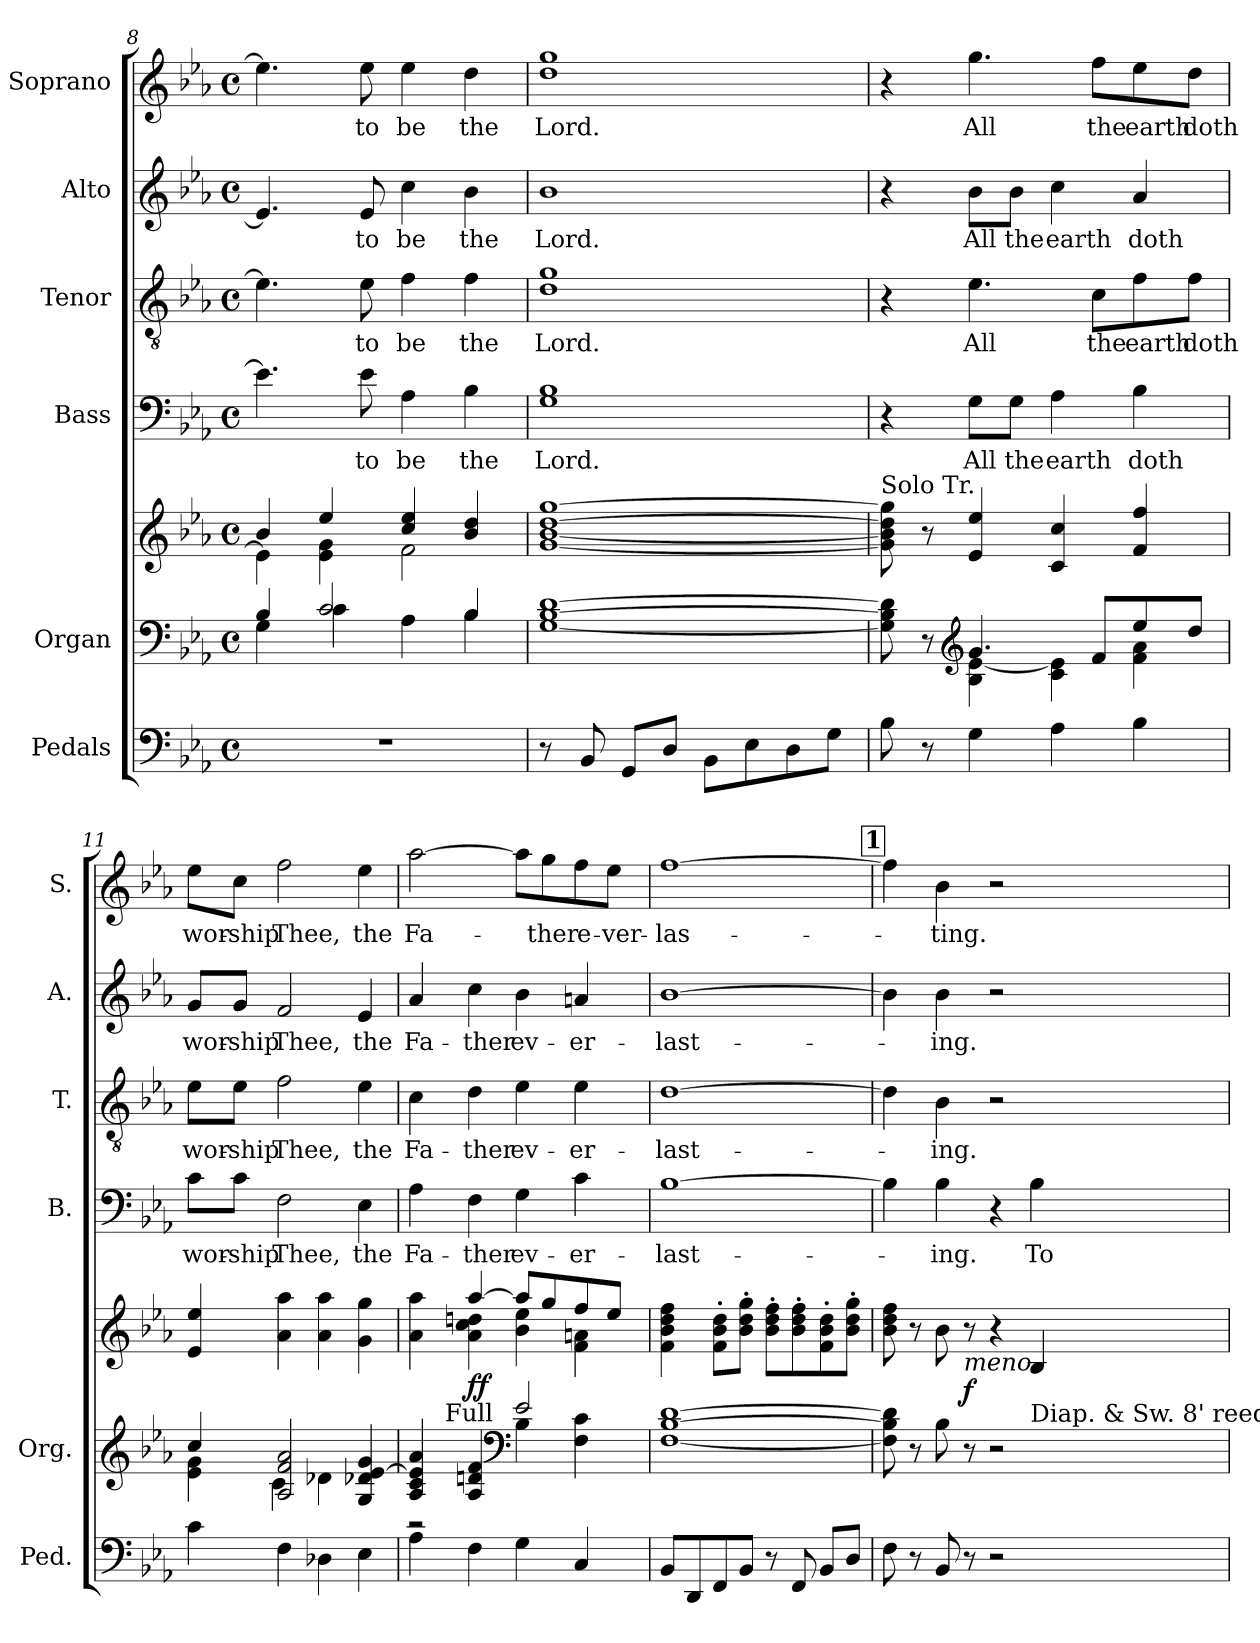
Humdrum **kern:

**kern	**kern	**kern	**dynam	**kern	**text	**kern	**text	**kern	**text	**kern	**text
*part6	*part5	*part5	*part5	*part4	*part4	*part3	*part3	*part2	*part2	*part1	*part1
*staff7	*staff6	*staff5	*staff5/6	*staff4	*staff4	*staff3	*staff3	*staff2	*staff2	*staff1	*staff1
*I"Pedals	*I"Organ	*	*	*I"Bass	*	*I"Tenor	*	*I"Alto	*	*I"Soprano	*
*I'Ped.	*I'Org.	*	*	*I'B.	*	*I'T.	*	*I'A.	*	*I'S.	*
*clefF4	*clefF4	*clefG2	*	*clefF4	*	*clefGv2	*	*clefG2	*	*clefG2	*
*	*	*	*	*	*	*ITrd7c12	*	*	*	*	*
*k[b-e-a-]	*k[b-e-a-]	*k[b-e-a-]	*	*k[b-e-a-]	*	*k[b-e-a-]	*	*k[b-e-a-]	*	*k[b-e-a-]	*
*E-:	*E-:	*E-:	*	*E-:	*	*E-:	*	*E-:	*	*E-:	*
*M4/4	*M4/4	*M4/4	*	*M4/4	*	*M4/4	*	*M4/4	*	*M4/4	*
*met(c)	*met(c)	*met(c)	*	*met(c)	*	*met(c)	*	*met(c)	*	*met(c)	*
=8	=8	=8	=8	=8	=8	=8	=8	=8	=8	=8	=8
*	*^	*^	*	*	*	*	*	*	*	*	*
1r	4B-i/	4Gi\	4b-i/	4e-i\]	.	4.e-i\]	.	4.E-i\]	.	4.e-i/]	.	4.ee-i\]	.
.	2ci/	4ci\	4ee-i/	4e-i\ 4gi	.	.	.	.	.	.	.	.	.
!	!	!	!	!	!	!	!LO:LY:b:color=#000000	!	!	!	!	!	!
!	!	!	!	!	!	!	!	!	!LO:LY:b:color=#000000	!	!	!	!
!	!	!	!	!	!	!	!	!	!	!	!LO:LY:b:color=#000000	!	!
!	!	!	!	!	!	!	!	!	!	!	!	!	!LO:LY:b:color=#000000
.	.	.	.	.	.	8e-i\	to	8E-i\	to	8e-i/	to	8ee-i\	to
!	!	!	!	!	!	!	!LO:LY:b:color=#000000	!	!	!	!	!	!
!	!	!	!	!	!	!	!	!	!LO:LY:b:color=#000000	!	!	!	!
!	!	!	!	!	!	!	!	!	!	!	!LO:LY:b:color=#000000	!	!
!	!	!	!	!	!	!	!	!	!	!	!	!	!LO:LY:b:color=#000000
.	.	4A-i\	4cci/ 4ee-i	2fi\	.	4A-i\	be	4Fi\	be	4cci\	be	4ee-i\	be
!	!	!	!	!	!	!	!LO:LY:b:color=#000000	!	!	!	!	!	!
!	!	!	!	!	!	!	!	!	!LO:LY:b:color=#000000	!	!	!	!
!	!	!	!	!	!	!	!	!	!	!	!LO:LY:b:color=#000000	!	!
!	!	!	!	!	!	!	!	!	!	!	!	!	!LO:LY:b:color=#000000
.	4B-i/	4B-i\	4b-i/ 4ddi	.	.	4B-i\	the	4Fi\	the	4b-i\	the	4ddi\	the
*	*v	*v	*	*	*	*	*	*	*	*	*	*	*
*	*	*v	*v	*	*	*	*	*	*	*	*	*
=9	=9	=9	=9	=9	=9	=9	=9	=9	=9	=9	=9
*	*^	*	*	*	*	*	*	*	*	*	*
!	!	!	!	!	!	!LO:LY:b:color=#000000	!	!	!	!	!	!
*	*v	*v	*	*	*	*	*	*	*	*	*	*
*	*^	*	*	*	*	*	*	*	*	*	*
!	!	!	!	!	!	!	!	!LO:LY:b:color=#000000	!	!	!	!
*	*v	*v	*	*	*	*	*	*	*	*	*	*
*	*^	*	*	*	*	*	*	*	*	*	*
!	!	!	!	!	!	!	!	!	!	!LO:LY:b:color=#000000	!	!
*	*v	*v	*	*	*	*	*	*	*	*	*	*
*	*^	*	*	*	*	*	*	*	*	*	*
!	!	!	!	!	!	!	!	!	!	!	!	!LO:LY:b:color=#000000
*	*v	*v	*	*	*	*	*	*	*	*	*	*
8r	[1Gi [1B-i [1di	[1gi [1b-i [1ddi [1ggi	.	1Gi 1B-i	Lord.	1Di 1Gi	Lord.	1b-i	Lord.	1ddi 1ggi	Lord.
8BB-i/	.	.	.	.	.	.	.	.	.	.	.
8GGi/L	.	.	.	.	.	.	.	.	.	.	.
8Di/J	.	.	.	.	.	.	.	.	.	.	.
8BB-i\L	.	.	.	.	.	.	.	.	.	.	.
8E-i\	.	.	.	.	.	.	.	.	.	.	.
8Di\	.	.	.	.	.	.	.	.	.	.	.
8Gi\J	.	.	.	.	.	.	.	.	.	.	.
=10	=10	=10	=10	=10	=10	=10	=10	=10	=10	=10	=10
*	*^	*	*	*	*	*	*	*	*	*	*
!	!	!	!LO:TX:a:t=Solo Tr.	!	!	!	!	!	!	!	!	!
8B-i\	8Gi\] 8B-i] 8di]	4ryy	8gi\] 8b-i] 8ddi] 8ggi]	.	4r	.	4r	.	4r	.	4r	.
8r	8r	.	8r	.	.	.	.	.	.	.	.	.
*	*clefG2	*	*	*	*	*	*	*	*	*	*	*
!	!	!	!	!	!	!LO:LY:b:color=#000000	!	!	!	!	!	!
!	!	!	!	!	!	!	!	!LO:LY:b:color=#000000	!	!	!	!
!	!	!	!	!	!	!	!	!	!	!LO:LY:b:color=#000000	!	!
!	!	!	!	!	!	!	!	!	!	!	!	!LO:LY:b:color=#000000
4Gi\	4.gi/	4B-i\ [4e-i	4e-i/ 4ee-i	.	8Gi\L	All	4.E-i\	All	8b-i\L	All	4.ggi\	All
!	!	!	!	!	!	!LO:LY:b:color=#000000	!	!	!	!	!	!
!	!	!	!	!	!	!	!	!	!	!LO:LY:b:color=#000000	!	!
.	.	.	.	.	8Gi\J	the	.	.	8b-i\J	the	.	.
!	!	!	!	!	!	!LO:LY:b:color=#000000	!	!	!	!	!	!
!	!	!	!	!	!	!	!	!	!	!LO:LY:b:color=#000000	!	!
4A-i\	.	4ci\ 4e-i]	4ci/ 4cci	.	4A-i\	earth	.	.	4cci\	earth	.	.
!	!	!	!	!	!	!	!	!LO:LY:b:color=#000000	!	!	!	!
!	!	!	!	!	!	!	!	!	!	!	!	!LO:LY:b:color=#000000
.	8fi/L	.	.	.	.	.	8Ci\L	the	.	.	8ffi\L	the
!	!	!	!	!	!	!LO:LY:b:color=#000000	!	!	!	!	!	!
!	!	!	!	!	!	!	!	!LO:LY:b:color=#000000	!	!	!	!
!	!	!	!	!	!	!	!	!	!	!LO:LY:b:color=#000000	!	!
!	!	!	!	!	!	!	!	!	!	!	!	!LO:LY:b:color=#000000
4B-i\	8ee-i/	4fi\ 4a-i	4fi/ 4ffi	.	4B-i\	doth	8Fi\	earth	4a-i/	doth	8ee-i\	earth
!	!	!	!	!	!	!	!	!LO:LY:b:color=#000000	!	!	!	!
!	!	!	!	!	!	!	!	!	!	!	!	!LO:LY:b:color=#000000
.	8ddi/J	.	.	.	.	.	8Fi\J	doth	.	.	8ddi\J	doth
=11	=11	=11	=11	=11	=11	=11	=11	=11	=11	=11	=11	=11
!	!	!	!	!	!	!LO:LY:b:color=#000000	!	!	!	!	!	!
!	!	!	!	!	!	!	!	!LO:LY:b:color=#000000	!	!	!	!
!	!	!	!	!	!	!	!	!	!	!LO:LY:b:color=#000000	!	!
!	!	!	!	!	!	!	!	!	!	!	!	!LO:LY:b:color=#000000
4ci\	4cci/	4e-i\ 4gi	4e-i/ 4ee-i	.	8ci\L	wor-	8E-i\L	wor-	8gi/L	wor-	8ee-i\L	wor-
!	!	!	!	!	!	!LO:LY:b:color=#000000	!	!	!	!	!	!
!	!	!	!	!	!	!	!	!LO:LY:b:color=#000000	!	!	!	!
!	!	!	!	!	!	!	!	!	!	!LO:LY:b:color=#000000	!	!
!	!	!	!	!	!	!	!	!	!	!	!	!LO:LY:b:color=#000000
.	.	.	.	.	8ci\J	-ship	8E-i\J	-ship	8gi/J	-ship	8cci\J	-ship
!	!	!	!	!	!	!LO:LY:b:color=#000000	!	!	!	!	!	!
!	!	!	!	!	!	!	!	!LO:LY:b:color=#000000	!	!	!	!
!	!	!	!	!	!	!	!	!	!	!LO:LY:b:color=#000000	!	!
!	!	!	!	!	!	!	!	!	!	!	!	!LO:LY:b:color=#000000
4Fi\	2A-i/ 2fi 2a-i	4ci\	4a-i\ 4aa-i	.	2Fi\	Thee,	2Fi\	Thee,	2fi/	Thee,	2ffi\	Thee,
4D-Xi\	.	4d-Xi\	4a-i\ 4aa-i	.	.	.	.	.	.	.	.	.
!	!	!	!	!	!	!LO:LY:b:color=#000000	!	!	!	!	!	!
!	!	!	!	!	!	!	!	!LO:LY:b:color=#000000	!	!	!	!
!	!	!	!	!	!	!	!	!	!	!LO:LY:b:color=#000000	!	!
!	!	!	!	!	!	!	!	!	!	!	!	!LO:LY:b:color=#000000
4E-i\	4Gi/ 4d-Xi [4e-i 4gi	4ryy	4gi\ 4ggi	.	4E-i\	the	4E-i\	the	4e-i/	the	4ee-i\	the
!!LO:PB:g=z
=12	=12	=12	=12	=12	=12	=12	=12	=12	=12	=12	=12	=12
*	*	*	*^	*	*	*	*	*	*	*	*	*
!	!	!	!	!	!	!	!LO:LY:b:color=#000000	!	!	!	!	!	!
!	!	!	!	!	!	!	!	!	!LO:LY:b:color=#000000	!	!	!	!
!	!	!	!	!	!	!	!	!	!	!	!LO:LY:b:color=#000000	!	!
!	!	!	!	!	!	!	!	!	!	!	!	!	!LO:LY:b:color=#000000
*	*	*^	*	*	*	*	*	*	*	*	*	*	*
4A-i\	4A-i/ 4ci 4e-i] 4a-i	2r	8ryy	4a-i\ 4aa-i	4ryy	.	4A-i\	Fa-	4Ci\	Fa-	4a-i/	Fa-	[2aa-i\	Fa-
.	.	.	64.ryy	.	.	.	.	.	.	.	.	.	.	.
!	!	!	!LO:TX:a:t=Full	!	!	!	!	!	!	!	!	!	!	!
.	.	.	2ryy	.	.	.	.	.	.	.	.	.	.	.
!	!	!	!	!	!	!	!	!LO:LY:b:color=#000000	!	!	!	!	!	!
!	!	!	!	!	!	!	!	!	!	!LO:LY:b:color=#000000	!	!	!	!
!	!	!	!	!	!	!	!	!	!	!	!	!LO:LY:b:color=#000000	!	!
4Fi\	4A-i/ 4dni 4fi	.	.	[4aa-i/	4a-i\ 4cci 4ddni	ff	4Fi\	-ther	4Di\	-ther	4cci\	-ther	.	.
*	*clefF4	*	*	*	*	*	*	*	*	*	*	*	*	*
!	!	!	!	!	!	!	!	!LO:LY:b:color=#000000	!	!	!	!	!	!
!	!	!	!	!	!	!	!	!	!	!LO:LY:b:color=#000000	!	!	!	!
!	!	!	!	!	!	!	!	!	!	!	!	!LO:LY:b:color=#000000	!	!
4Gi\	2e-i/	4B-i\	.	8aa-i/L]	4b-i\ 4ee-i	.	4Gi\	ev-	4E-i\	ev-	4b-i\	ev-	8aa-i\L]	.
!	!	!	!	!	!	!	!	!	!	!	!	!	!	!LO:LY:b:color=#000000
.	.	.	.	8ggi/	.	.	.	.	.	.	.	.	8ggi\	-ther
.	.	.	4ryy	.	.	.	.	.	.	.	.	.	.	.
!	!	!	!	!	!	!	!	!LO:LY:b:color=#000000	!	!	!	!	!	!
!	!	!	!	!	!	!	!	!	!	!LO:LY:b:color=#000000	!	!	!	!
!	!	!	!	!	!	!	!	!	!	!	!	!LO:LY:b:color=#000000	!	!
!	!	!	!	!	!	!	!	!	!	!	!	!	!	!LO:LY:b:color=#000000
4Ci/	.	4Fi\ 4ci	.	8ffi/	4fi\ 4ani	.	4ci\	-er-	4E-i\	-er-	4ani/	-er-	8ffi\	e-
!	!	!	!	!	!	!	!	!	!	!	!	!	!	!LO:LY:b:color=#000000
.	.	.	.	8ee-i/J	.	.	.	.	.	.	.	.	8ee-i\J	-ver-
.	.	.	16ryy	.	.	.	.	.	.	.	.	.	.	.
.	.	.	32ryy	.	.	.	.	.	.	.	.	.	.	.
.	.	.	128ryy	.	.	.	.	.	.	.	.	.	.	.
*	*v	*v	*v	*	*	*	*	*	*	*	*	*	*	*
*	*	*v	*v	*	*	*	*	*	*	*	*	*
=13	=13	=13	=13	=13	=13	=13	=13	=13	=13	=13	=13
*	*^	*^	*	*	*	*	*	*	*	*	*
*	*	*^	*	*	*	*	*	*	*	*	*	*	*
!	!	!	!	!	!	!	!	!LO:LY:b:color=#000000	!	!	!	!	!	!
*	*v	*v	*v	*	*	*	*	*	*	*	*	*	*	*
*	*	*v	*v	*	*	*	*	*	*	*	*	*
*	*^	*^	*	*	*	*	*	*	*	*	*
*	*	*^	*	*	*	*	*	*	*	*	*	*	*
!	!	!	!	!	!	!	!	!	!	!LO:LY:b:color=#000000	!	!	!	!
*	*v	*v	*v	*	*	*	*	*	*	*	*	*	*	*
*	*	*v	*v	*	*	*	*	*	*	*	*	*
*	*^	*^	*	*	*	*	*	*	*	*	*
*	*	*^	*	*	*	*	*	*	*	*	*	*	*
!	!	!	!	!	!	!	!	!	!	!	!	!LO:LY:b:color=#000000	!	!
*	*v	*v	*v	*	*	*	*	*	*	*	*	*	*	*
*	*	*v	*v	*	*	*	*	*	*	*	*	*
*	*^	*^	*	*	*	*	*	*	*	*	*
*	*	*^	*	*	*	*	*	*	*	*	*	*	*
!	!	!	!	!	!	!	!	!	!	!	!	!	!	!LO:LY:b:color=#000000
*	*v	*v	*v	*	*	*	*	*	*	*	*	*	*	*
*	*	*v	*v	*	*	*	*	*	*	*	*	*
8BB-i/L	[1Fi [1B-i [1di	4fi\ 4b-i 4ddi 4ffi	.	[1B-i	-last-	[1Di	-last-	[1b-i	-last-	[1ffi	-las-
8DDi/	.	.	.	.	.	.	.	.	.	.	.
8FFi/	.	8fi\' 8b-i' 8ddi'L	.	.	.	.	.	.	.	.	.
8BB-i/J	.	8b-i\' 8ddi' 8ggi'J	.	.	.	.	.	.	.	.	.
8r	.	8b-i\' 8ddi' 8ffi'L	.	.	.	.	.	.	.	.	.
8FFi/	.	8b-i\' 8ddi' 8ffi'	.	.	.	.	.	.	.	.	.
8BB-i/L	.	8fi\' 8b-i' 8ddi'	.	.	.	.	.	.	.	.	.
8Di/J	.	8b-i\' 8ddi' 8ggi'J	.	.	.	.	.	.	.	.	.
!!LO:REH:place=s1:B:color=#000000:enc=box:fs=15.4267:t=1
=14	=14	=14	=14	=14	=14	=14	=14	=14	=14	=14	=14
*	*^	*	*	*	*	*	*	*	*	*	*
8Fi\	8Fi\] 8B-i] 8di]	2.ryy	8b-i\ 8ddi 8ffi	.	4B-i\]	.	4Di\]	.	4b-i\]	.	4ffi\]	.
8r	8r	.	8r	.	.	.	.	.	.	.	.	.
!	!	!	!	!	!	!LO:LY:b:color=#000000	!	!	!	!	!	!
!	!	!	!	!	!	!	!	!LO:LY:b:color=#000000	!	!	!	!
!	!	!	!	!	!	!	!	!	!	!LO:LY:b:color=#000000	!	!
!	!	!	!	!	!	!	!	!	!	!	!	!LO:LY:b:color=#000000
8BB-i/	8B-i\	.	8b-i\	.	4B-i\	-ing.	4BB-i\	-ing.	4b-i\	-ing.	4b-i\	-ting.
!	!	!	!LO:TX:b:i:t=meno	!	!	!	!	!	!	!	!	!
8r	8r	.	8r	f	.	.	.	.	.	.	.	.
2r	2r	.	4r	.	4r	.	2r	.	2r	.	2r	.
!	!	!LO:TX:a:t=Diap. & Sw. 8' reeds.	!	!	!	!	!	!	!	!	!	!
!	!	!	!	!	!	!LO:LY:b:color=#000000	!	!	!	!	!	!
.	.	4ryy	4B-i/	.	4B-i\	To	.	.	.	.	.	.
*	*v	*v	*	*	*	*	*	*	*	*	*	*
=	=	=	=	=	=	=	=	=	=	=	=
*-	*-	*-	*-	*-	*-	*-	*-	*-	*-	*-	*-
